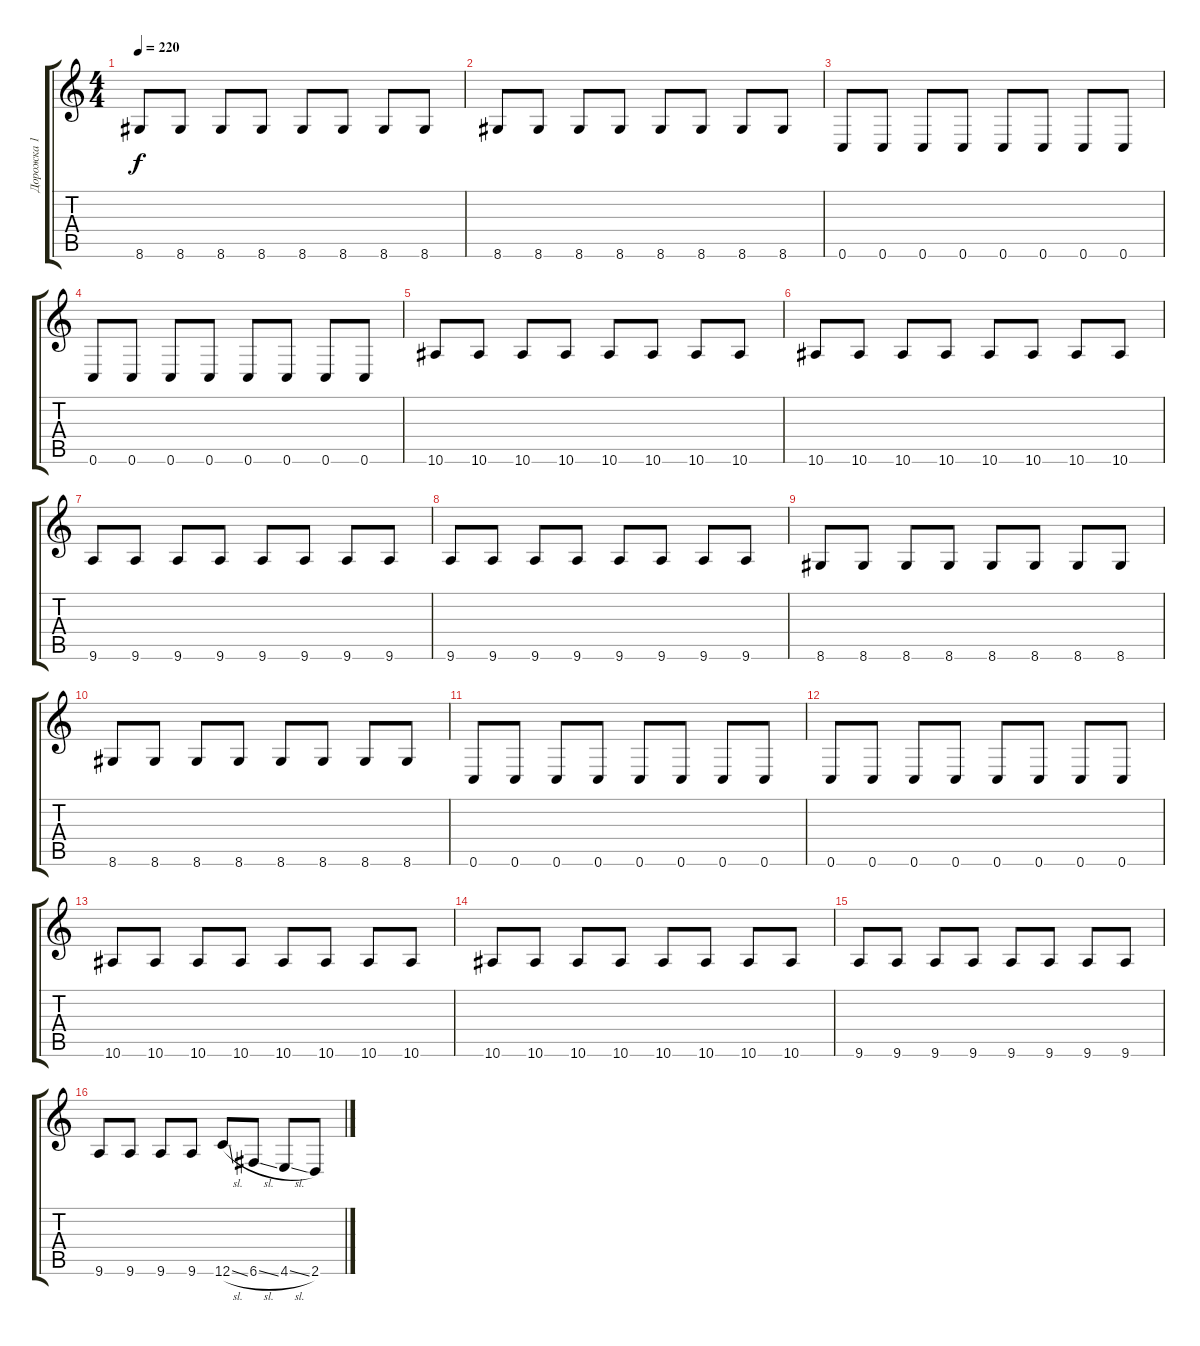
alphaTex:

\track ("Дорожка 1" "Дорожка 1") {instrument distortionguitar}
\staff {score tabs}
\tuning (D4 A3 F3 C3 G2 C2) {hide}
\ts (4 4)
\tempo 220
\clef g2
\ks c
8.6.8{dy f instrument distortionguitar} 8.6.8 8.6.8 8.6.8 8.6.8 8.6.8 8.6.8 8.6.8 |
8.6.8 8.6.8 8.6.8 8.6.8 8.6.8 8.6.8 8.6.8 8.6.8 |
0.6.8 0.6.8 0.6.8 0.6.8 0.6.8 0.6.8 0.6.8 0.6.8 |
0.6.8 0.6.8 0.6.8 0.6.8 0.6.8 0.6.8 0.6.8 0.6.8 |
10.6.8 10.6.8 10.6.8 10.6.8 10.6.8 10.6.8 10.6.8 10.6.8 |
10.6.8 10.6.8 10.6.8 10.6.8 10.6.8 10.6.8 10.6.8 10.6.8 |
9.6.8{instrument distortionguitar} 9.6.8 9.6.8 9.6.8 9.6.8 9.6.8 9.6.8 9.6.8 |
9.6.8 9.6.8 9.6.8 9.6.8 9.6.8 9.6.8 9.6.8 9.6.8 |
8.6.8{instrument distortionguitar} 8.6.8 8.6.8 8.6.8 8.6.8 8.6.8 8.6.8 8.6.8 |
8.6.8 8.6.8 8.6.8 8.6.8 8.6.8 8.6.8 8.6.8 8.6.8 |
0.6.8 0.6.8 0.6.8 0.6.8 0.6.8 0.6.8 0.6.8 0.6.8 |
0.6.8 0.6.8 0.6.8 0.6.8 0.6.8 0.6.8 0.6.8 0.6.8 |
10.6.8 10.6.8 10.6.8 10.6.8 10.6.8 10.6.8 10.6.8 10.6.8 |
10.6.8 10.6.8 10.6.8 10.6.8 10.6.8 10.6.8 10.6.8 10.6.8 |
9.6.8{instrument distortionguitar} 9.6.8 9.6.8 9.6.8 9.6.8 9.6.8 9.6.8 9.6.8 |
9.6.8 9.6.8 9.6.8 9.6.8 12.6{sl}.8 6.6{sl}.8 4.6{sl}.8 2.6.8
